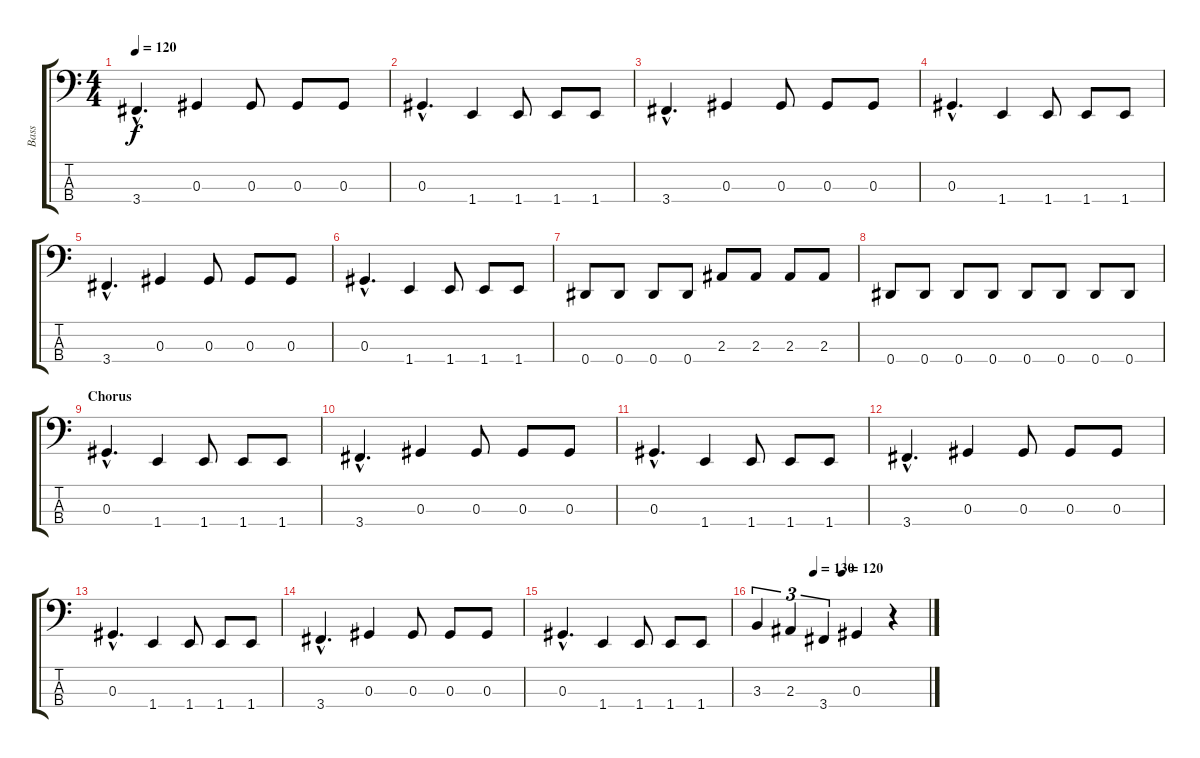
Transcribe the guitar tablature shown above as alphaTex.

\track ("Bass" "Bass") {instrument electricbasspick}
\staff {score tabs}
\tuning (Gb2 Db2 Ab1 Eb1) {hide}
\ts (4 4)
\tempo 120
\clef f4
\ks c
3.4{hac}.4{d dy f} 0.3.4 0.3.8 0.3.8 0.3.8 |
0.3{hac}.4{d} 1.4.4 1.4.8 1.4.8 1.4.8 |
3.4{hac}.4{d} 0.3.4 0.3.8 0.3.8 0.3.8 |
0.3{hac}.4{d} 1.4.4 1.4.8 1.4.8 1.4.8 |
3.4{hac}.4{d} 0.3.4 0.3.8 0.3.8 0.3.8 |
0.3{hac}.4{d} 1.4.4 1.4.8 1.4.8 1.4.8 |
0.4.8 0.4.8 0.4.8 0.4.8 2.3.8 2.3.8 2.3.8 2.3.8 |
0.4.8 0.4.8 0.4.8 0.4.8 0.4.8 0.4.8 0.4.8 0.4.8 |
\section ("" "Chorus")
0.3{hac}.4{d} 1.4.4 1.4.8 1.4.8 1.4.8 |
3.4{hac}.4{d} 0.3.4 0.3.8 0.3.8 0.3.8 |
0.3{hac}.4{d} 1.4.4 1.4.8 1.4.8 1.4.8 |
3.4{hac}.4{d} 0.3.4 0.3.8 0.3.8 0.3.8 |
0.3{hac}.4{d} 1.4.4 1.4.8 1.4.8 1.4.8 |
3.4{hac}.4{d} 0.3.4 0.3.8 0.3.8 0.3.8 |
0.3{hac}.4{d} 1.4.4 1.4.8 1.4.8 1.4.8 |
\tempo (130 0.3333333333333333)
\tempo (120 0.5)
3.3.4{tu (3 2)} 2.3.4{tu (3 2)} 3.4.4{tu (3 2)} 0.3.4 r.4
